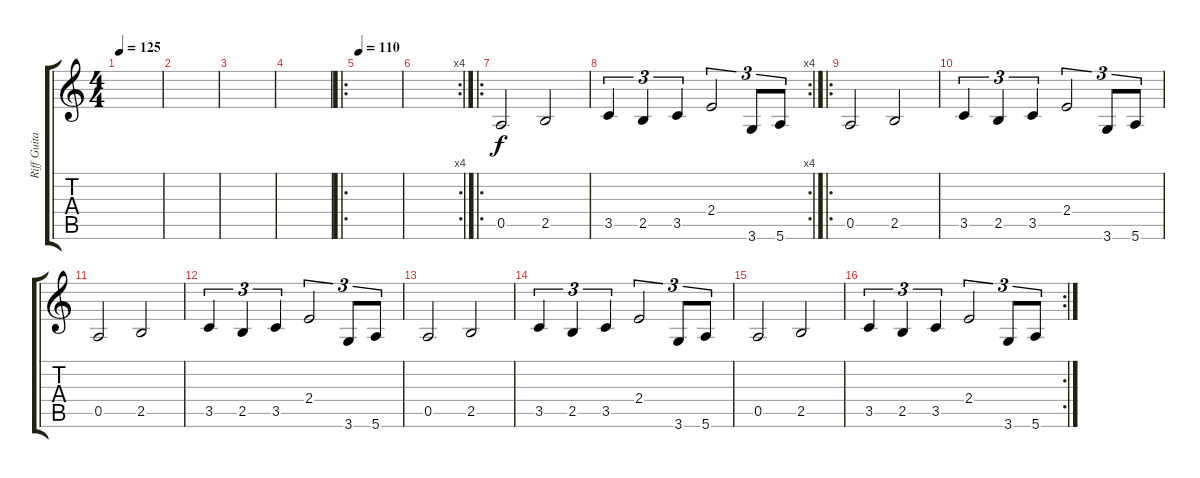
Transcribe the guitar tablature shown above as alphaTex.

\track ("Riff Guitar" "Riff Guita") {instrument overdrivenguitar}
\staff {score tabs}
\tuning (E4 B3 G3 D3 A2 E2) {hide}
\ts (4 4)
\tempo 125
\clef g2
\ks c
|
|
|
|
\ro
\tempo 110
|
\rc 4
|
\ro
0.5.2 2.5.2 |
\rc 4
3.5.4{tu (3 2)} 2.5.4{tu (3 2)} 3.5.4{tu (3 2)} 2.4.2{tu (3 2)} 3.6.8{tu (3 2)} 5.6.8{tu (3 2)} |
\ro
0.5.2 2.5.2 |
3.5.4{tu (3 2)} 2.5.4{tu (3 2)} 3.5.4{tu (3 2)} 2.4.2{tu (3 2)} 3.6.8{tu (3 2)} 5.6.8{tu (3 2)} |
0.5.2 2.5.2 |
3.5.4{tu (3 2)} 2.5.4{tu (3 2)} 3.5.4{tu (3 2)} 2.4.2{tu (3 2)} 3.6.8{tu (3 2)} 5.6.8{tu (3 2)} |
0.5.2 2.5.2 |
3.5.4{tu (3 2)} 2.5.4{tu (3 2)} 3.5.4{tu (3 2)} 2.4.2{tu (3 2)} 3.6.8{tu (3 2)} 5.6.8{tu (3 2)} |
0.5.2 2.5.2 |
\rc 2
3.5.4{tu (3 2)} 2.5.4{tu (3 2)} 3.5.4{tu (3 2)} 2.4.2{tu (3 2)} 3.6.8{tu (3 2)} 5.6.8{tu (3 2)}
